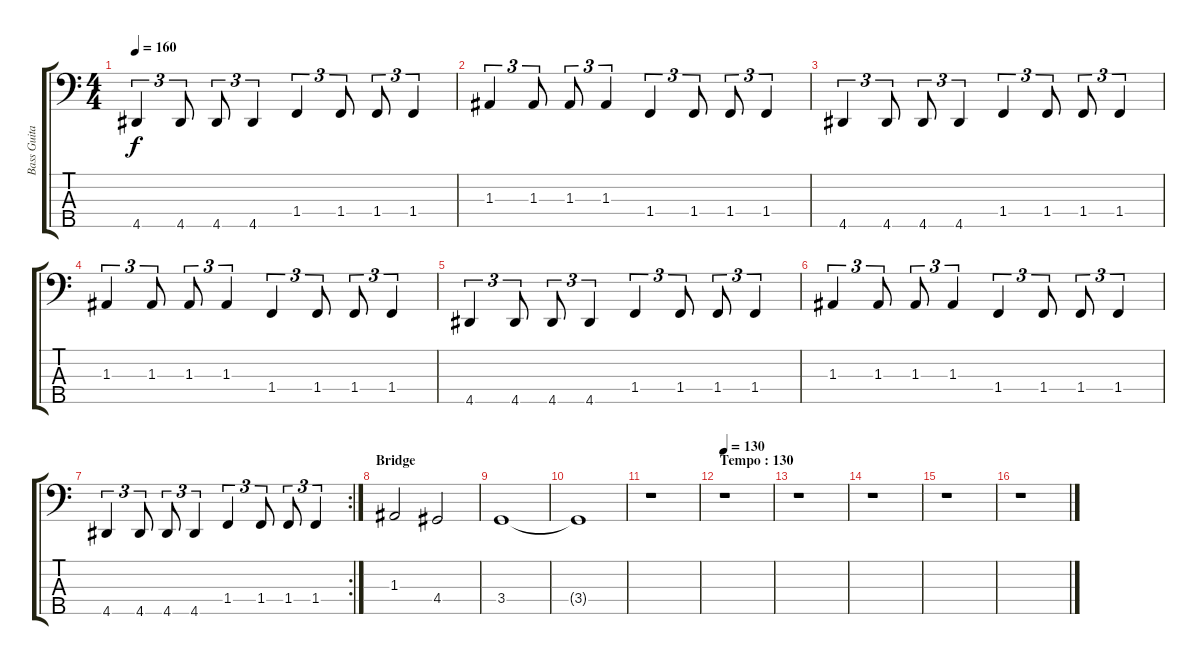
\track ("Bass Guitar" "Bass Guita") {instrument electricbassfinger}
\staff {score tabs}
\tuning (G2 D2 A1 E1 B0) {hide}
\ts (4 4)
\tempo 160
\clef f4
\ks c
4.5.4{tu (3 2) dy f} 4.5.8{tu (3 2)} 4.5.8{tu (3 2)} 4.5.4{tu (3 2)} 1.4.4{tu (3 2)} 1.4.8{tu (3 2)} 1.4.8{tu (3 2)} 1.4.4{tu (3 2)} |
1.3.4{tu (3 2)} 1.3.8{tu (3 2)} 1.3.8{tu (3 2)} 1.3.4{tu (3 2)} 1.4.4{tu (3 2)} 1.4.8{tu (3 2)} 1.4.8{tu (3 2)} 1.4.4{tu (3 2)} |
4.5.4{tu (3 2)} 4.5.8{tu (3 2)} 4.5.8{tu (3 2)} 4.5.4{tu (3 2)} 1.4.4{tu (3 2)} 1.4.8{tu (3 2)} 1.4.8{tu (3 2)} 1.4.4{tu (3 2)} |
1.3.4{tu (3 2)} 1.3.8{tu (3 2)} 1.3.8{tu (3 2)} 1.3.4{tu (3 2)} 1.4.4{tu (3 2)} 1.4.8{tu (3 2)} 1.4.8{tu (3 2)} 1.4.4{tu (3 2)} |
4.5.4{tu (3 2)} 4.5.8{tu (3 2)} 4.5.8{tu (3 2)} 4.5.4{tu (3 2)} 1.4.4{tu (3 2)} 1.4.8{tu (3 2)} 1.4.8{tu (3 2)} 1.4.4{tu (3 2)} |
1.3.4{tu (3 2)} 1.3.8{tu (3 2)} 1.3.8{tu (3 2)} 1.3.4{tu (3 2)} 1.4.4{tu (3 2)} 1.4.8{tu (3 2)} 1.4.8{tu (3 2)} 1.4.4{tu (3 2)} |
\rc 2
4.5.4{tu (3 2)} 4.5.8{tu (3 2)} 4.5.8{tu (3 2)} 4.5.4{tu (3 2)} 1.4.4{tu (3 2)} 1.4.8{tu (3 2)} 1.4.8{tu (3 2)} 1.4.4{tu (3 2)} |
\section ("" "Bridge")
1.3.2 4.4.2 |
3.4.1 |
3.4{t}.1 |
r.1 |
\section ("" "Tempo : 130")
\tempo 130
r.1 |
r.1 |
r.1 |
r.1 |
r.1
